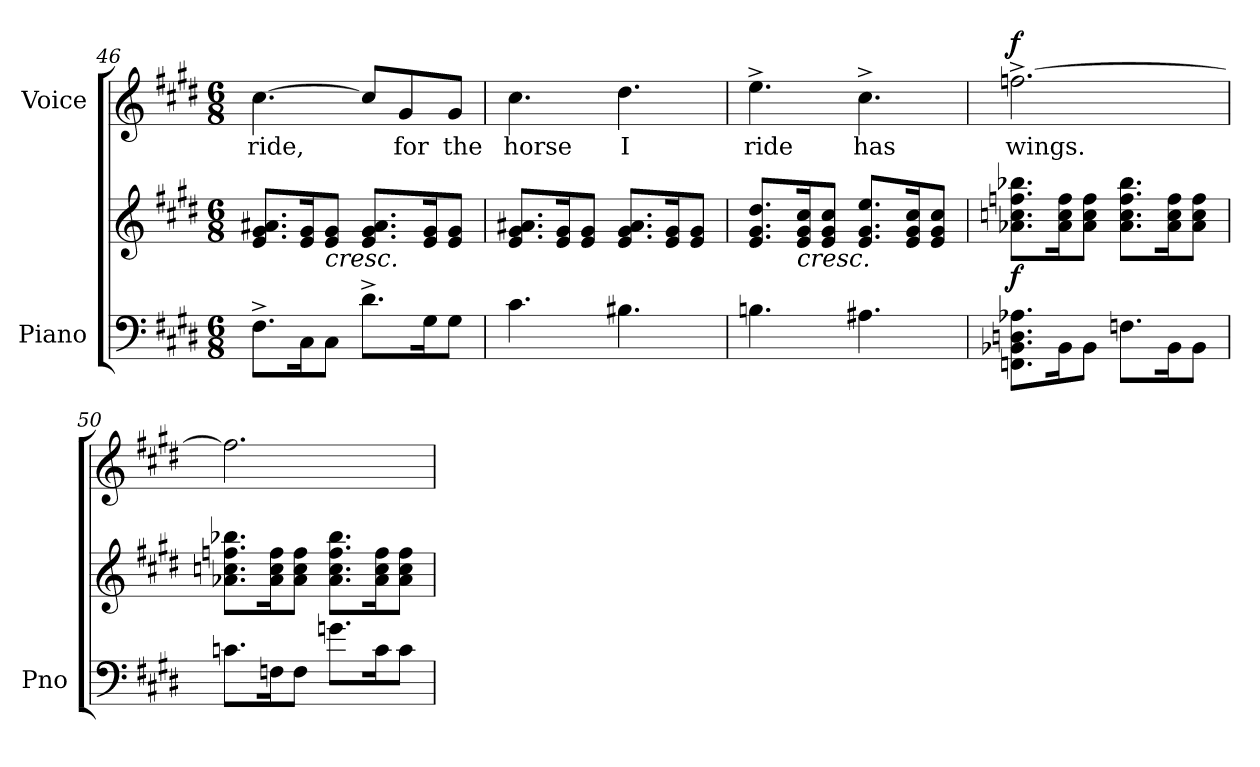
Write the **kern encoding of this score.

**kern	**kern	**dynam	**kern	**text	**dynam
*part2	*part2	*part2	*part1	*part1	*part1
*staff3	*staff2	*staff2/3	*staff1	*staff1	*staff1
*I"Piano	*	*	*I"Voice	*	*
*I'Pno	*	*	*	*	*
*clefF4	*clefG2	*	*clefG2	*	*
*k[f#c#g#d#]	*k[f#c#g#d#]	*	*k[f#c#g#d#]	*	*
*M6/8	*M6/8	*	*M6/8	*	*
=46	=46	=46	=46	=46	=46
!	!	!	!	!LO:LY:b	!
8.F#^\L	8.e/ 8.g#/ 8.a#X/L	.	[4.cc#\	ride,	.
16C#\K	16e/ 16g#/K	.	.	.	.
!	!	!LO:HP:b	!	!	!
8C#\J	8e/ 8g#/J	<	.	.	.
8.d#^\L	8.e/ 8.g#/ 8.a#/L	.	8cc#/L]	.	.
!	!	!	!	!LO:LY:b	!
.	.	.	8g#/	for	.
16G#\K	16e/ 16g#/K	.	.	.	.
!	!	!	!	!LO:LY:b	!
8G#\J	8e/ 8g#/J	.	8g#/J	the	.
=47	=47	=47	=47	=47	=47
!	!	!	!	!LO:LY:b	!
4.c#\	8.e/ 8.g#/ 8.a#X/L	.	4.cc#\	horse	.
.	16e/ 16g#/K	.	.	.	.
.	8e/ 8g#/J	.	.	.	.
!	!	!	!	!LO:LY:b	!
4.B#X\	8.e/ 8.g#/ 8.a#/L	.	4.dd#\	I	.
.	16e/ 16g#/K	.	.	.	.
.	8e/ 8g#/J	.	.	.	.
!!LO:PB:g=z
=48	=48	=48	=48	=48	=48
!	!	!	!	!LO:LY:b	!
4.Bn\	8.e/ 8.g#/ 8.dd#/L	.	4.ee^\	ride	.
!	!LO:TX:b:i:t=cresc.	!	!	!	!
.	16e/ 16g#/ 16cc#/K	.	.	.	.
.	8e/ 8g#/ 8cc#/J	.	.	.	.
!	!	!	!	!LO:LY:b	!
4.A#X\	8.e/ 8.g#/ 8.ee/L	.	4.cc#^\	has	.
.	16e/ 16g#/ 16cc#/K	.	.	.	.
.	8e/ 8g#/ 8cc#/J	.	.	.	.
=49	=49	=49	=49	=49	=49
!	!	!LO:DY:b	!	!LO:LY:b	!LO:DY:a
8.FFn\ 8.BB-X\ 8.Dn\ 8.A-X\L	8.a-X\ 8.ccn\ 8.ffn\ 8.bb-X\L	f	[2.ffn^\	wings.	f
16BB-\K	16a-\ 16cc\ 16ff\K	.	.	.	.
8BB-\J	8a-\ 8cc\ 8ff\J	.	.	.	.
8.Fn\L	8.a-\ 8.cc\ 8.ff\ 8.bb-\L	.	.	.	.
16BB-\K	16a-\ 16cc\ 16ff\K	.	.	.	.
8BB-\J	8a-\ 8cc\ 8ff\J	.	.	.	.
=50	=50	=50	=50	=50	=50
8.cn\L	8.a-X\ 8.ccn\ 8.ffn\ 8.bb-X\L	.	2.ff\]	.	.
16Fn\K	16a-\ 16cc\ 16ff\K	.	.	.	.
8F\J	8a-\ 8cc\ 8ff\J	.	.	.	.
8.gn\L	8.a-\ 8.cc\ 8.ff\ 8.bb-\L	[	.	.	.
16c\K	16a-\ 16cc\ 16ff\K	.	.	.	.
8c\J	8a-\ 8cc\ 8ff\J	.	.	.	.
=	=	=	=	=	=
*-	*-	*-	*-	*-	*-
